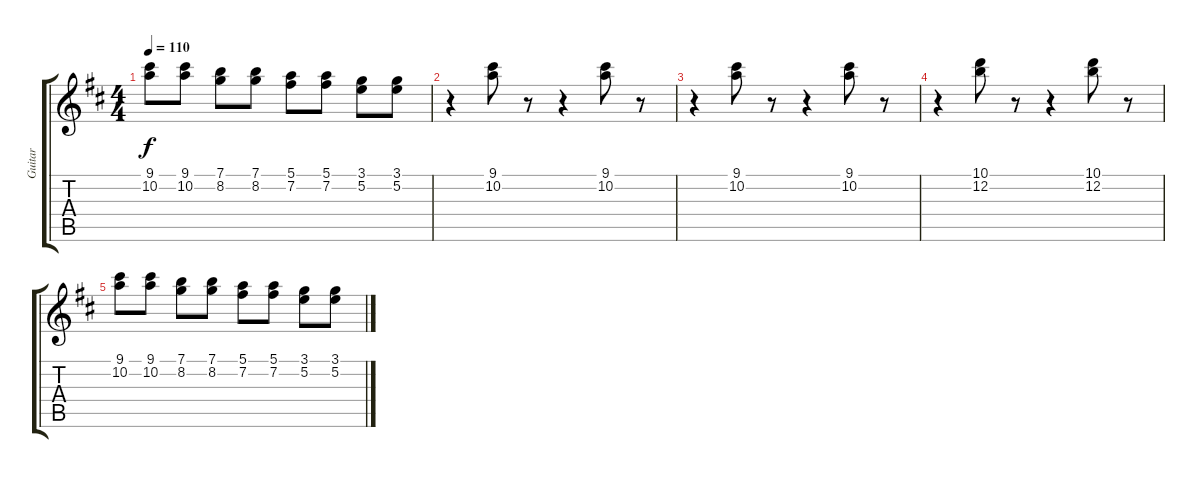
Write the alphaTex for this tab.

\track ("Guitar" "Guitar") {instrument electricguitarjazz}
\staff {score tabs}
\tuning (E4 B3 G3 D3 A2 E2) {hide}
\ts (4 4)
\tempo 110
\clef g2
\ks d
(9.1 10.2).8{dy f} (9.1 10.2).8 (7.1 8.2).8 (7.1 8.2).8 (5.1 7.2).8 (5.1 7.2).8 (3.1 5.2).8 (3.1 5.2).8 |
r.4 (9.1 10.2).8 r.8 r.4 (9.1 10.2).8 r.8 |
r.4 (9.1 10.2).8 r.8 r.4 (9.1 10.2).8 r.8 |
r.4 (10.1 12.2).8 r.8 r.4 (10.1 12.2).8 r.8 |
(9.1 10.2).8 (9.1 10.2).8 (7.1 8.2).8 (7.1 8.2).8 (5.1 7.2).8 (5.1 7.2).8 (3.1 5.2).8 (3.1 5.2).8
